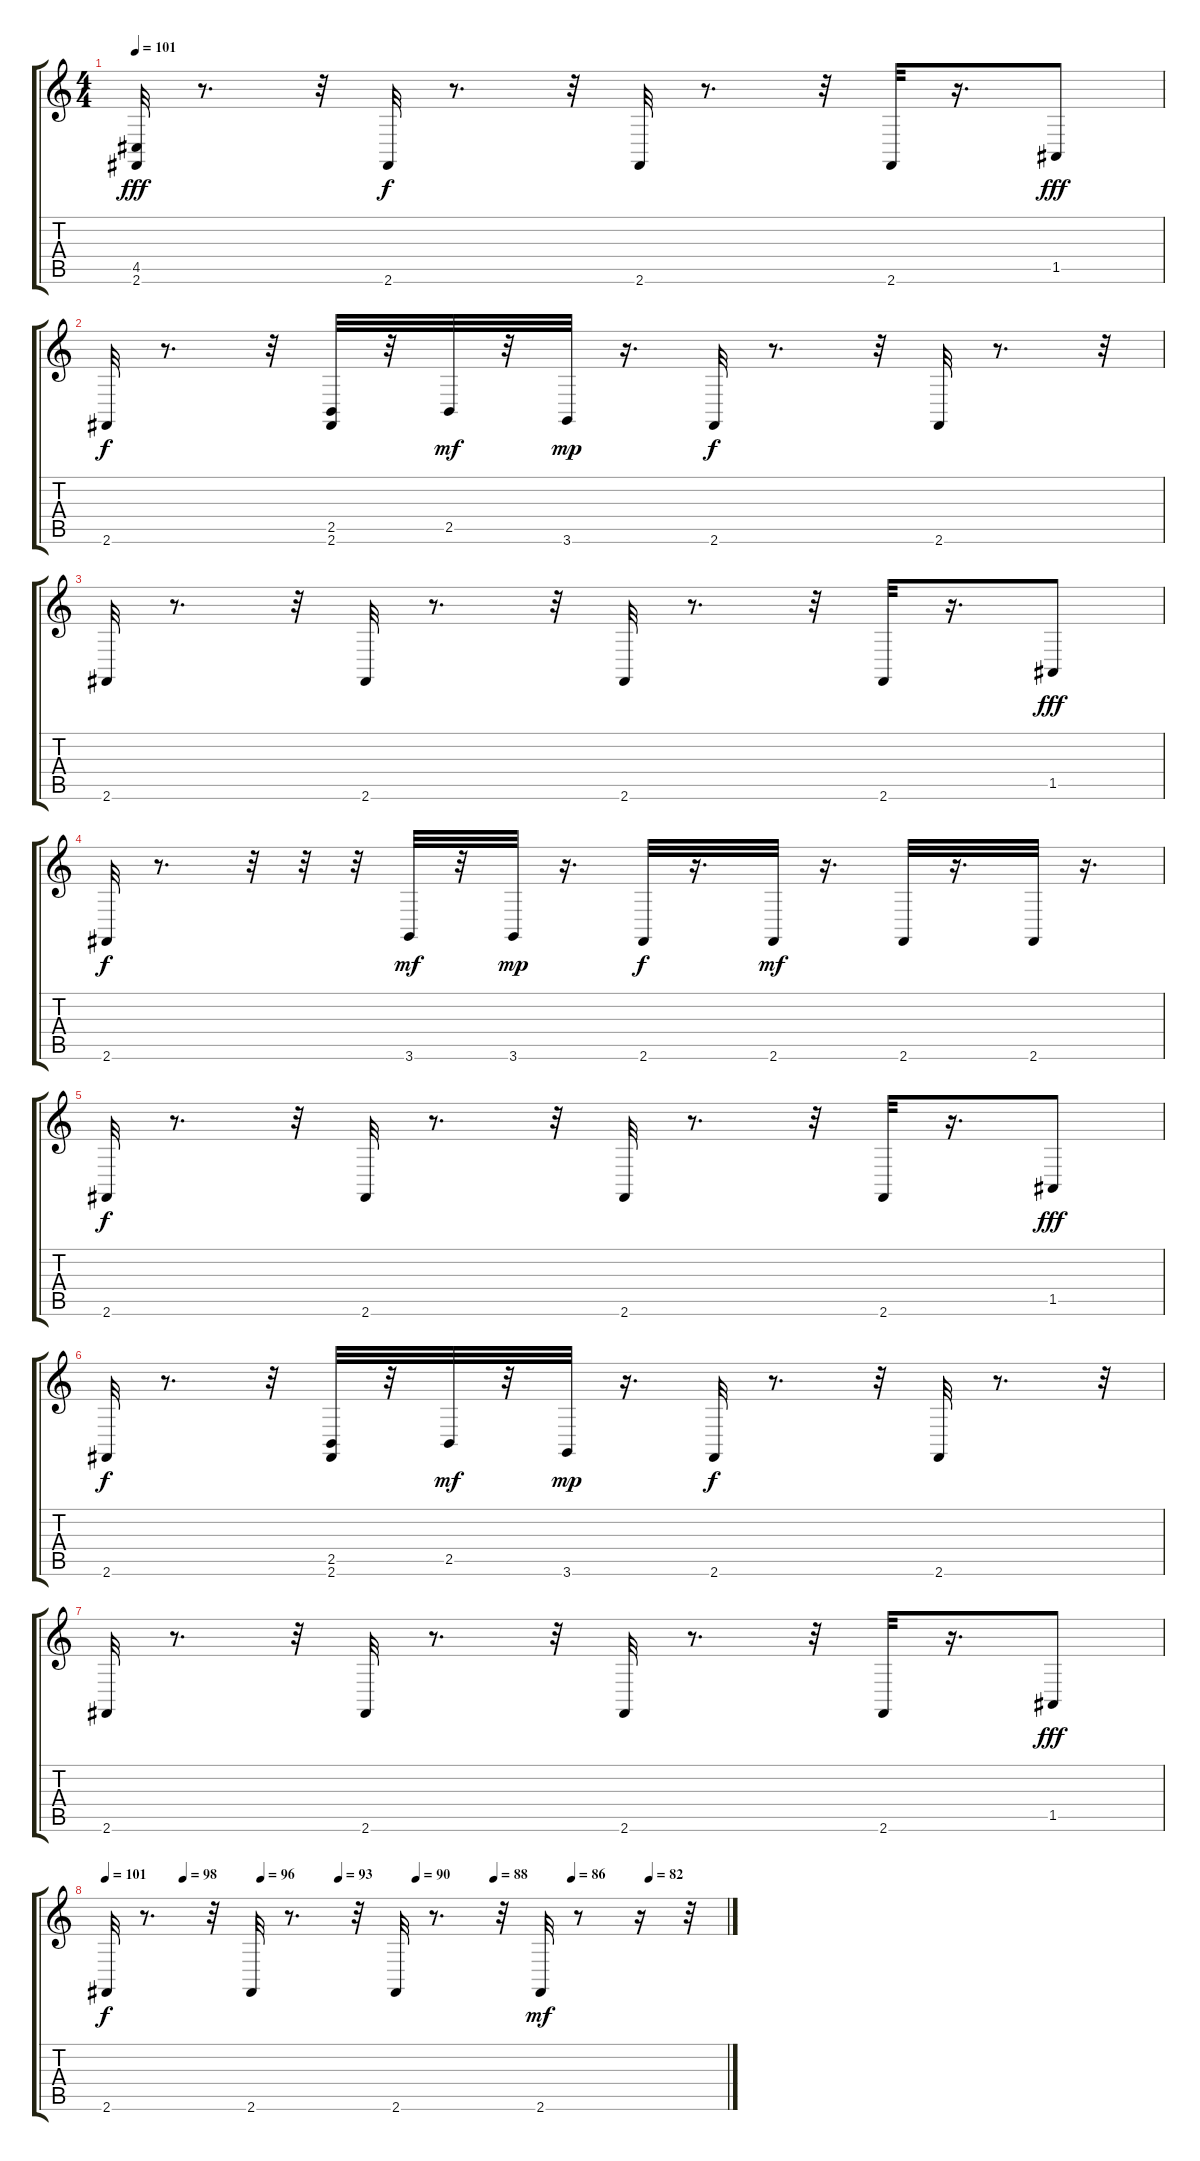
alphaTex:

\track "" {instrument acousticgrandpiano}
\staff {score tabs}
\tuning (E4 B3 G3 D3 A2 E2) {hide}
\ts (4 4)
\tempo 101
\clef g2
\ks c
(4.5 2.6).32{dy fff} r.8{d} r.32 2.6.32{dy f} r.8{d} r.32 2.6.32 r.8{d} r.32 2.6.32 r.16{d} 1.5.8{dy fff} |
2.6.32{dy f} r.8{d} r.32 (2.5 2.6).32{balance 0} r.32 2.5.32{dy mf balance 2} r.32 3.6.32{dy mp balance 4} r.16{d} 2.6.32{dy f balance 8} r.8{d} r.32 2.6.32 r.8{d} r.32 |
2.6.32 r.8{d} r.32 2.6.32 r.8{d} r.32 2.6.32 r.8{d} r.32 2.6.32 r.16{d} 1.5.8{dy fff} |
2.6.32{dy f} r.8{d} r.32 r.32{balance 16} r.32 3.6.32{dy mf balance 14} r.32 3.6.32{dy mp balance 12} r.16{d} 2.6.32{dy f balance 8} r.16{d} 2.6.32{dy mf} r.16{d} 2.6.32 r.16{d} 2.6.32 r.16{d} |
2.6.32{dy f} r.8{d} r.32 2.6.32 r.8{d} r.32 2.6.32 r.8{d} r.32 2.6.32 r.16{d} 1.5.8{dy fff} |
2.6.32{dy f} r.8{d} r.32 (2.5 2.6).32{balance 0} r.32 2.5.32{dy mf balance 2} r.32 3.6.32{dy mp balance 4} r.16{d} 2.6.32{dy f balance 8} r.8{d} r.32 2.6.32 r.8{d} r.32 |
2.6.32 r.8{d} r.32 2.6.32 r.8{d} r.32 2.6.32 r.8{d} r.32 2.6.32 r.16{d} 1.5.8{dy fff} |
\tempo 101
\tempo (98 0.125)
\tempo (96 0.25)
\tempo (93 0.375)
\tempo (90 0.5)
\tempo (88 0.625)
\tempo (86 0.75)
\tempo (82 0.875)
2.6.32{dy f} r.8{d} r.32 2.6.32{balance 16} r.8{d} r.32 2.6.32{balance 8} r.8{d} r.32 2.6.32{dy mf} r.8 r.16 r.32
